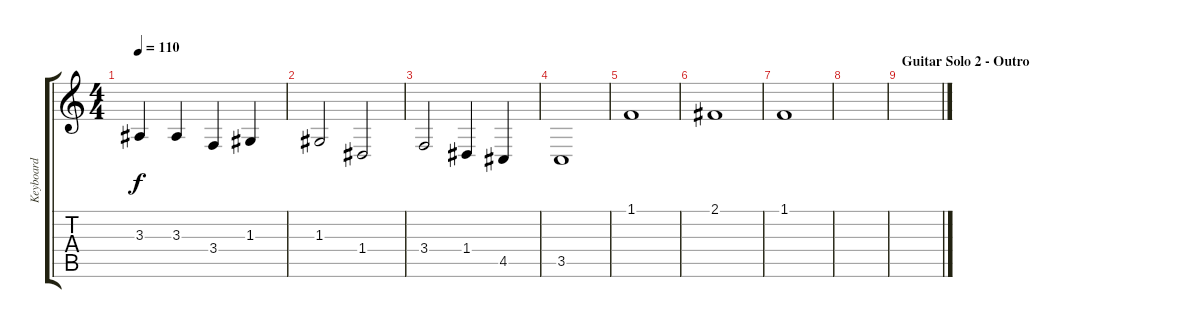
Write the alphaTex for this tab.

\track ("Keyboard" "Keyboard") {instrument acousticgrandpiano}
\staff {score tabs}
\tuning (E4 B3 G3 D3 A2 E2) {hide}
\ts (4 4)
\tempo 110
\clef g2
\ks c
3.3.4{dy f} 3.3.4 3.4.4 1.3.4 |
1.3.2 1.4.2 |
3.4.2 1.4.4 4.5.4 |
3.5.1 |
1.1.1 |
2.1.1 |
1.1.1 |
|
\section ("" "Guitar Solo 2 - Outro")
